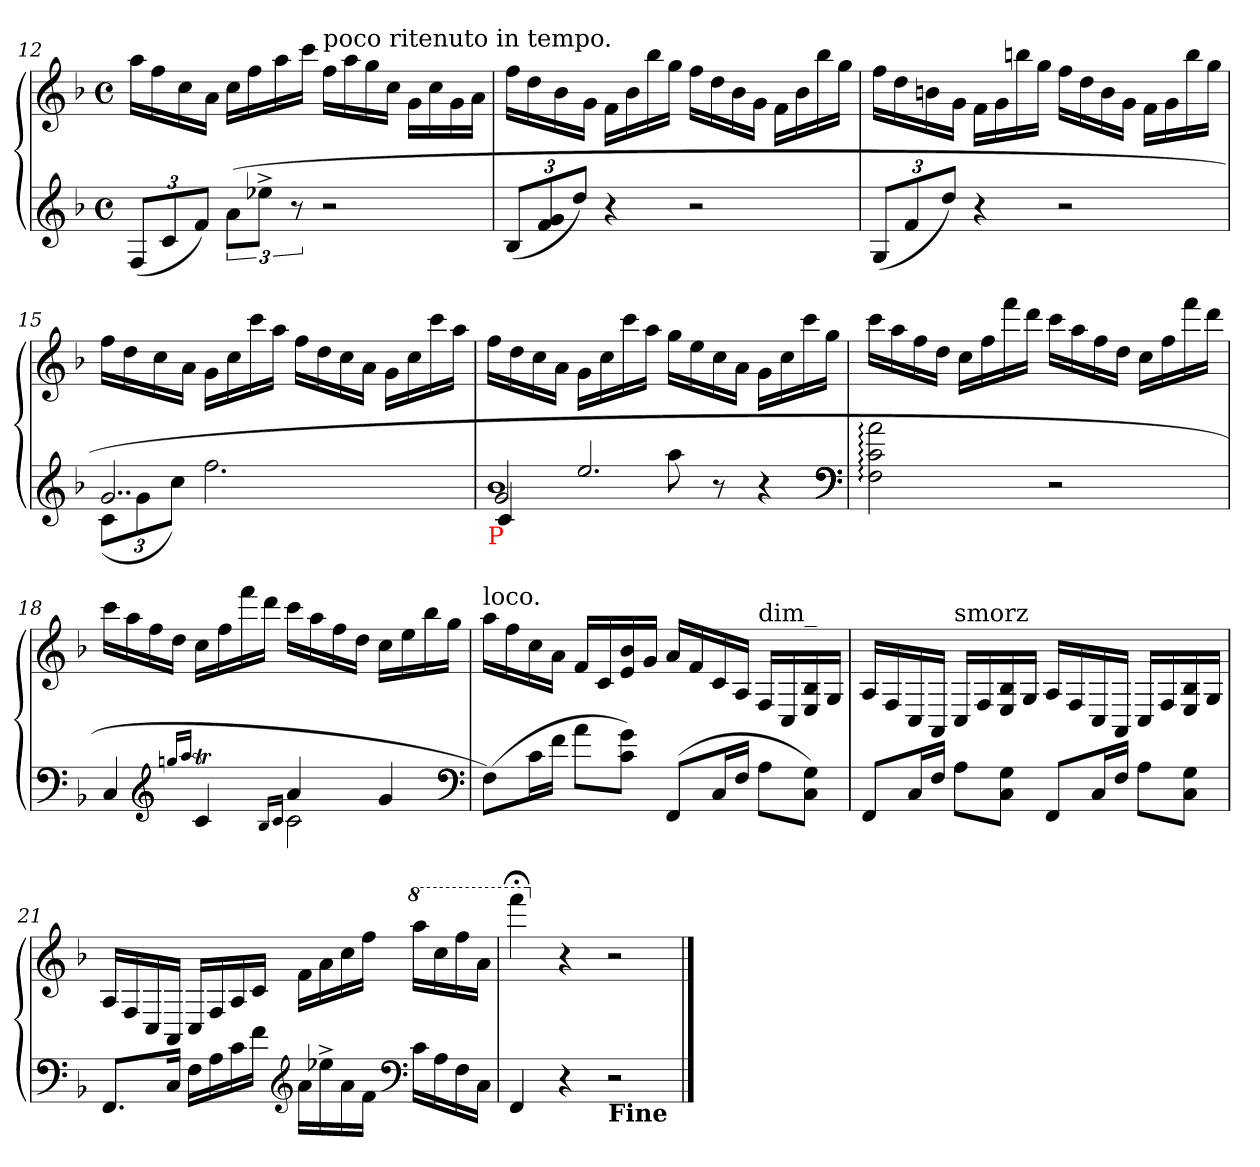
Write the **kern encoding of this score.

**kern	**kern
*part1	*part1
*staff2	*staff1
*clefG2	*clefG2
*k[b-]	*k[b-]
*F:	*F:
*M4/4	*M4/4
*met(c)	*met(c)
*Xbrackettup	*
=12	=12
(<(>12FL	16aaLL
.	16ff
12c	.
.	16cc
12fJ)	.
.	16aJJ
*brackettup	*
(12aL	16ccLL
.	16ff
12ee-X^<J	.
.	16aa
12r	.
.	16cccJJ
!	!LO:TX:a:t=poco  ritenuto in tempo.
2r	16ffLL
.	16aa
.	16gg
.	16ccJJ
.	16g\LL
.	16cc
.	16g
.	16aJJ
=13	=13
*Xbrackettup	*
(<12B-L	16ffLL
.	16dd
12g 12f	.
.	16b-
12ddJ)	.
.	16gJJ
4r	16fLL
.	16b-
.	16bb-
.	16ggJJ
2r	16ffLL
.	16dd
.	16b-
.	16gJJ
.	16fLL
.	16b-
.	16bb-
.	16ggJJ
=14	=14
(<12GL	16ffLL
.	16dd
12f	.
.	16bn
12ddJ)	.
.	16gJJ
4r	16fLL
.	16g
.	16bbn
.	16ggJJ
2r	16ffLL
.	16dd
.	16b
.	16gJJ
.	16fLL
.	16g
.	16bb
.	16ggJJ
=15	=15
*^	*
2..g	(>12c\L	16ffLL
.	.	16dd
.	12g\	.
.	.	16cc
.	12cc\J)	.
.	.	16aJJ
.	2.ff	16gLL
.	.	16cc
.	.	16ccc
.	.	16aaJJ
.	.	16ffLL
.	.	16dd
.	.	16cc
.	.	16aJJ
.	.	16gLL
.	.	16cc
8ryy	.	16ccc
.	.	16aaJJ
=16	=16	=16
*^	*^	*
!LO:TX:b:color=red:t=P	!	!	!	!
1b-	2g/	4ryy	4c/	16ffLL
.	.	.	.	16dd
.	.	.	.	16cc
.	.	.	.	16aJJ
.	.	2.ee	4ryy	16gLL
.	.	.	.	16cc
.	.	.	.	16ccc
.	.	.	.	16aaJJ
.	8ryy	.	8aa	16ggLL
.	.	.	.	16ee
.	8ryy	.	8r	16cc
.	.	.	.	16aJJ
.	4ryy	.	4r	16gLL
.	.	.	.	16cc
.	.	.	.	16ccc
.	.	.	.	16ggJJ
*v	*v	*v	*v	*
*clefF4	*
=17	=17
2a: 2c: 2F:	16cccLL
.	16aa
.	16ff
.	16ddJJ
.	16ccLL
.	16ff
.	16fff
.	16dddJJ
2r	16cccLL
.	16aa
.	16ff
.	16ddJJ
.	16ccLL
.	16ff
.	16fff
.	16dddJJ
=18	=18
*^	*
4C	4ryy	16cccLL
.	.	16aa
.	.	16ff
.	.	16ddJJ
.	(>16qqBn/LL	.
.	16qqc/JJ	.
*clefG2	*	*
4cT	4ryy	16ccLL
.	.	16ff
.	.	16fff
.	.	16dddJJ
.	16qqB/LL	.
.	16qqc/JJ	.
4a	2c	16cccLL
.	.	16aa
.	.	16ff
.	.	16ddJJ
4g	.	16ccLL
.	.	16ee
.	.	16bb-
.	.	16ggJJ
*v	*v	*
*clefF4	*
=19	=19
!	!LO:TX:a:t=loco.
(>8FL)	16aaLL
.	16ff
16cL	16cc
16fJJ	16aJJ
8aL	16fLL
.	16c
8g 8cJ)	16b- 16e
.	16gJJ
(8FF/L	16aLL
.	16f
16C/L	16c
16F/JJ	16AJJ
!	!LO:TX:a:t=dim_
8AL	16FLL
.	16C
8G 8CJ)	16B- 16E
.	16GJJ
=20	=20
8FF/L	16ALL
.	16F
16C/L	16C
16F/JJ	16AAJJ
!	!LO:TX:a:t=smorz
8AL	16CLL
.	16F
8G 8CJ	16B- 16E
.	16GJJ
8FF/L	16ALL
.	16F
16C/L	16C
16F/JJ	16AAJJ
8AL	16CLL
.	16F
8G 8CJ	16B- 16E
.	16GJJ
=21	=21
8.FFL	16ALL
.	16F
.	16C
16CJk	16AAJJ
16FLL	16CLL
16A	16F
16c	16A
16fJJ	16cJJ
*clefG2	*
16a\LL	16fLL
16ee-X^	16a
16a	16cc
16fJJ	16ffJJ
*clefF4	*
*	*8va
16cLL	16aaaLL
16A	16ccc
16F	16fff
16CJJ	16aaJJ
=22	=22
4FF	4ffff;<
*	*X8va
4r	4r
!LO:TX:b:B:t=Fine	!
2r	2r
==	==
*-	*-
